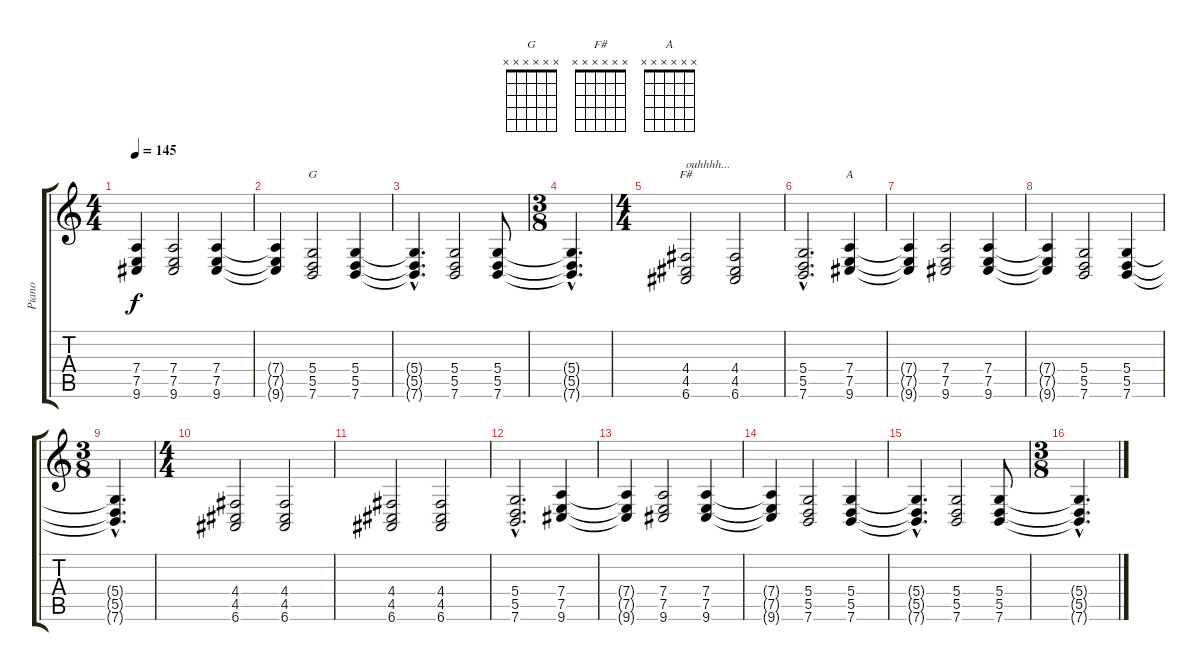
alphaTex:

\track ("Piano" "Piano") {instrument brightacousticpiano}
\staff {score tabs}
\tuning (E4 B3 G3 D3 A2 E2) {hide}
\chord ("G" x x x x x x) {firstfret 0}
\chord ("F#" x x x x x x) {firstfret 0}
\chord ("A" x x x x x x) {firstfret 0}
\ts (4 4)
\tempo 145
\clef g2
\ks c
(7.4{t} 7.5{t} 9.6{t}).4{dy f} (7.4 7.5 9.6).2 (7.4 7.5 9.6).4 |
(7.4{t} 7.5{t} 9.6{t}).4 (5.4 5.5 7.6).2{ch "G"} (5.4 5.5 7.6).4 |
(5.4{hac t} 5.5{hac t} 7.6{hac t}).4{d} (5.4 5.5 7.6).2 (5.4 5.5 7.6).8 |
\ts (3 8)
(5.4{hac t} 5.5{hac t} 7.6{hac t}).4{d} |
\ts (4 4)
(4.4 4.5 6.6).2{ch "F#" txt "ouhhhh..."} (4.4 4.5 6.6).2 |
(5.4{hac} 5.5{hac} 7.6{hac}).2{d} (7.4 7.5 9.6).4{ch "A"} |
(7.4{t} 7.5{t} 9.6{t}).4 (7.4 7.5 9.6).2 (7.4 7.5 9.6).4 |
(7.4{t} 7.5{t} 9.6{t}).4 (5.4 5.5 7.6).2 (5.4 5.5 7.6).4 |
\ts (3 8)
(5.4{hac t} 5.5{hac t} 7.6{hac t}).4{d} |
\ts (4 4)
(4.4 4.5 6.6).2 (4.4 4.5 6.6).2 |
(4.4 4.5 6.6).2 (4.4 4.5 6.6).2 |
(5.4{hac} 5.5{hac} 7.6{hac}).2{d} (7.4 7.5 9.6).4 |
(7.4{t} 7.5{t} 9.6{t}).4 (7.4 7.5 9.6).2 (7.4 7.5 9.6).4 |
(7.4{t} 7.5{t} 9.6{t}).4 (5.4 5.5 7.6).2 (5.4 5.5 7.6).4 |
(5.4{hac t} 5.5{hac t} 7.6{hac t}).4{d} (5.4 5.5 7.6).2 (5.4 5.5 7.6).8 |
\ts (3 8)
(5.4{hac t} 5.5{hac t} 7.6{hac t}).4{d}
